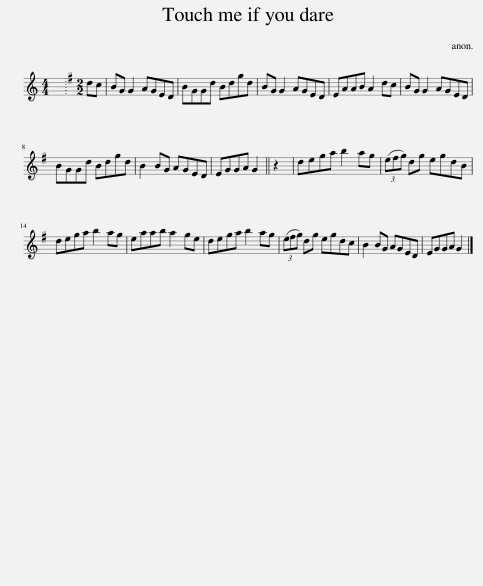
X:1
L:1/8
M:4/4
I:linebreak $
K:C
V:1 treble
V:1
 x8 |[K:G][M:2/2] dc | BG G2 AGED | BGGd Bdgd | BG G2 AGED | %5
 EAAB A2 dc | BG G2 AGED |$ BGGd Bdgd | B2 BG AGED | EGGA G2 || %10
 z2 | dega b2 ag | (3(efg) dg egdB |$ dega b2 ag | eaab a2 ge | %15
 dega b2 ag | (3(efg) dg egdc | B2 BG AGED | EGGA G2 |] %19
